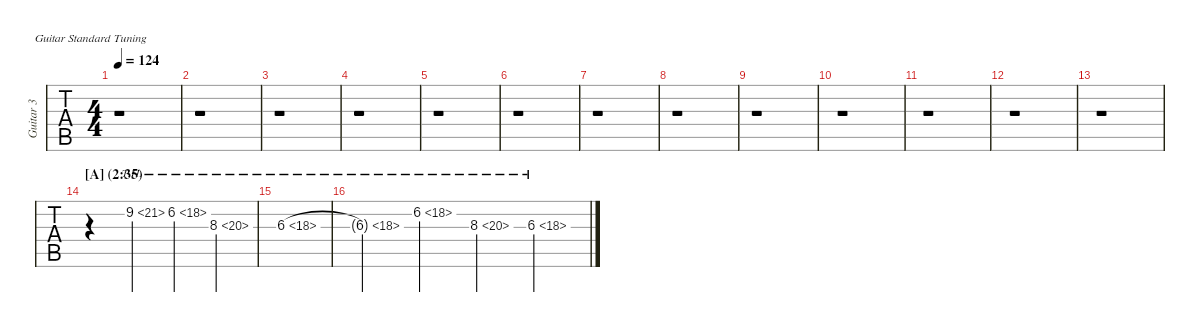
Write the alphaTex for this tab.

\defaultSystemsLayout 4
\hideDynamics
\bracketExtendMode nobrackets
\multiTrackTrackNamePolicy allsystems
\firstSystemTrackNameMode fullname
\otherSystemsTrackNameMode fullname
\otherSystemsTrackNameOrientation horizontal
\track ("Guitar 3" "Guitar 3") {instrument overdrivenguitar}
\staff {tabs}
\tuning (E4 B3 G3 D3 A2 E2)
\ts (4 4)
\scale
1.00352
\tempo 124
\accidentals auto
\clef g2
\ottava regular
\simile none
\ks c
r.1{dy mf} |
\scale
0.998992 r.1 |
\scale
1.01388 r.1 |
\scale
0.98713 r.1 |
\scale
0.999336 r.1 |
\scale
0.997813 r.1 |
\scale
1.00769 r.1 |
\scale
0.995156 r.1 |
\scale
1.0004 r.1 |
\scale
0.999601 r.1 |
\scale
0.982924 r.1 |
\scale
0.974603 r.1 |
\scale
0.989945 r.1 |
\section ("A" "(2:35)")
\scale
1.01035 r.4 9.2{th 12 acc #}.4 6.2{th 12}.4 8.3{th 12 acc #}.4 |
\scale
0.995156 6.3{th 12 acc #}.1 |
\scale
1.00352 6.3{th 12 t acc #}.4 6.2{th 12}.4 8.3{th 12 acc #}.4 6.3{th 12 acc #}.4
